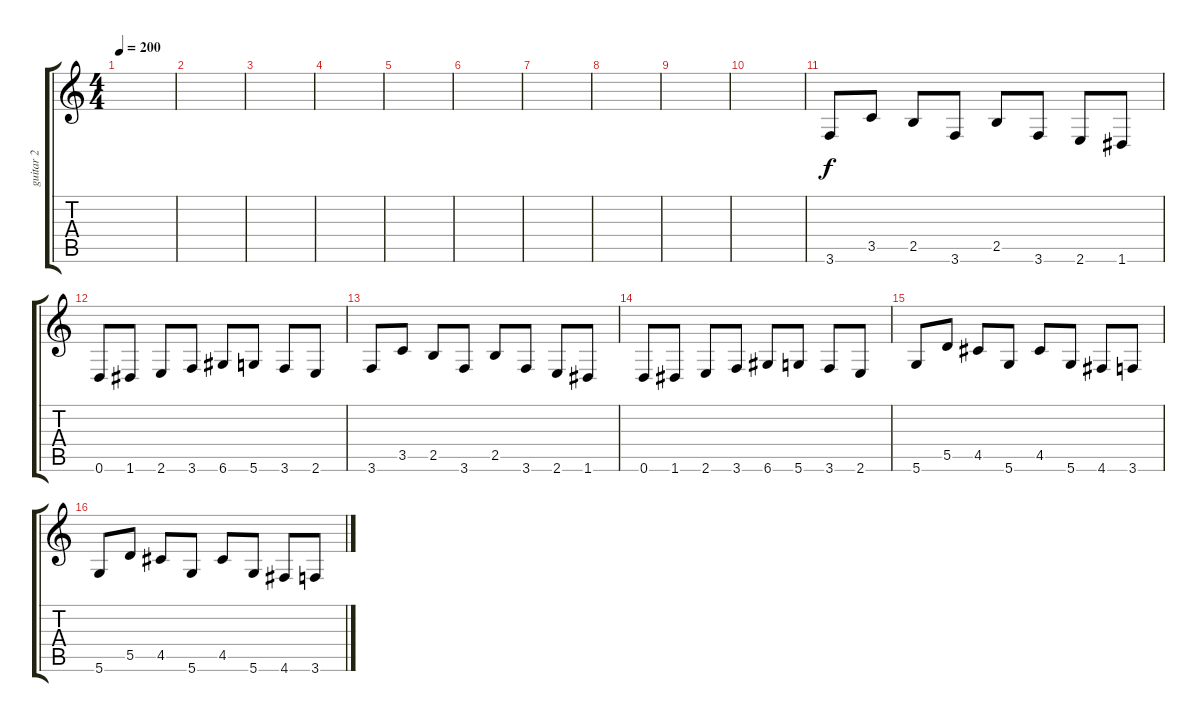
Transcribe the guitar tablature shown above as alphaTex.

\track ("guitar 2" "guitar 2") {instrument distortionguitar}
\staff {score tabs}
\tuning (E4 B3 G3 D3 A2 D2) {hide}
\ts (4 4)
\tempo 200
\clef g2
\ks c
|
|
|
|
|
|
|
|
|
|
\section ("" "")
3.6.8 3.5.8 2.5.8 3.6.8 2.5.8 3.6.8 2.6.8 1.6.8 |
0.6.8 1.6.8 2.6.8 3.6.8 6.6.8 5.6.8 3.6.8 2.6.8 |
3.6.8 3.5.8 2.5.8 3.6.8 2.5.8 3.6.8 2.6.8 1.6.8 |
0.6.8 1.6.8 2.6.8 3.6.8 6.6.8 5.6.8 3.6.8 2.6.8 |
5.6.8 5.5.8 4.5.8 5.6.8 4.5.8 5.6.8 4.6.8 3.6.8 |
5.6.8 5.5.8 4.5.8 5.6.8 4.5.8 5.6.8 4.6.8 3.6.8
